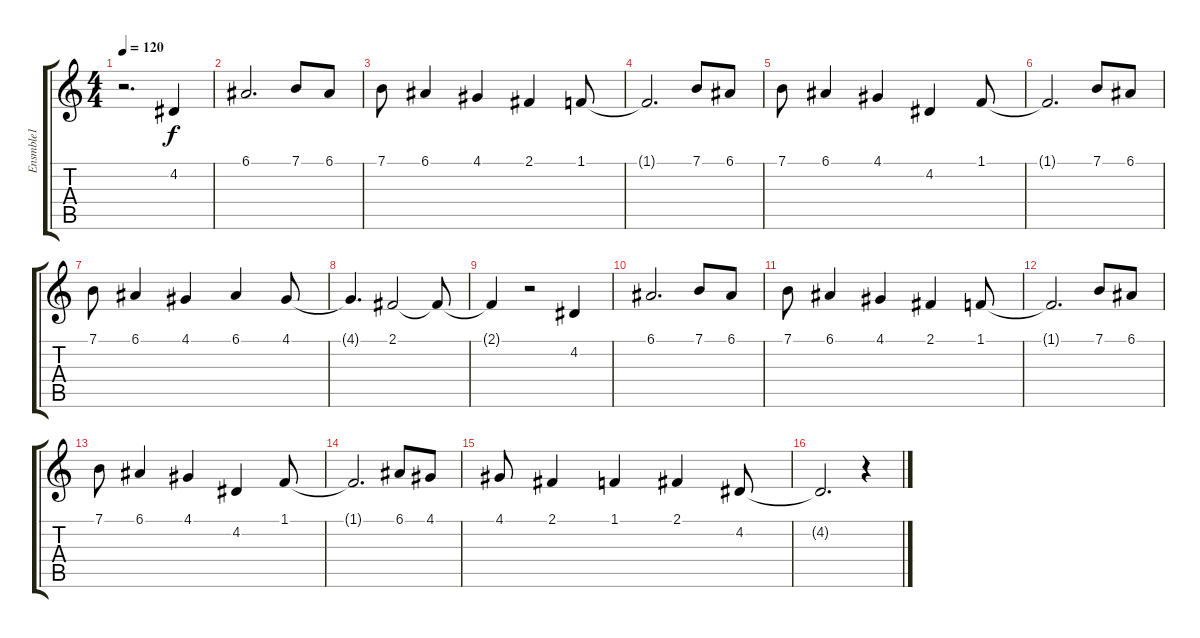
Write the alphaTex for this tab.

\track ("Ensmble1" "Ensmble1") {instrument stringensemble1}
\staff {score tabs}
\tuning (E4 B3 G3 D3 A2 E2) {hide}
\ts (4 4)
\tempo 120
\clef g2
\ks c
r.2{d dy f} 4.2.4 |
6.1.2{d} 7.1.8 6.1.8 |
7.1.8 6.1.4 4.1.4 2.1.4 1.1.8 |
1.1{t}.2{d} 7.1.8 6.1.8 |
7.1.8 6.1.4 4.1.4 4.2.4 1.1.8 |
1.1{t}.2{d} 7.1.8 6.1.8 |
7.1.8 6.1.4 4.1.4 6.1.4 4.1.8 |
4.1{t}.4{d} 2.1.2 2.1{t}.8 |
2.1{t}.4 r.2 4.2.4 |
6.1.2{d} 7.1.8 6.1.8 |
7.1.8 6.1.4 4.1.4 2.1.4 1.1.8 |
1.1{t}.2{d} 7.1.8 6.1.8 |
7.1.8 6.1.4 4.1.4 4.2.4 1.1.8 |
1.1{t}.2{d} 6.1.8 4.1.8 |
4.1.8 2.1.4 1.1.4 2.1.4 4.2.8 |
4.2{t}.2{d} r.4
